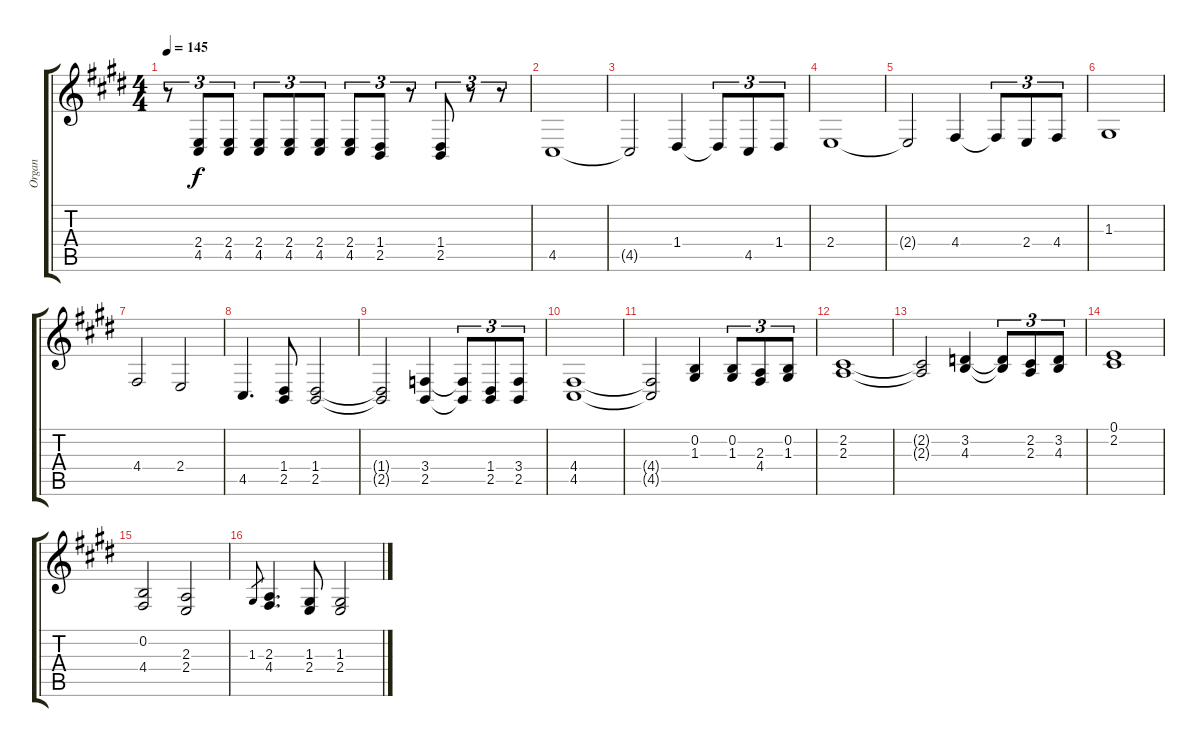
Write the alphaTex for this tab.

\track ("Organ" "Organ") {solo instrument reedorgan}
\staff {score tabs}
\tuning (E4 B3 G3 D3 A2 E2) {hide}
\ts (4 4)
\tempo 145
\clef g2
\ks e
r.8{tu (3 2) dy f} (2.4 4.5).8{tu (3 2)} (2.4 4.5).8{tu (3 2)} (2.4 4.5).8{tu (3 2)} (2.4 4.5).8{tu (3 2)} (2.4 4.5).8{tu (3 2)} (2.4 4.5).8{tu (3 2)} (1.4 2.5).8{tu (3 2)} r.8{tu (3 2)} (1.4 2.5).8{tu (3 2)} r.8{tu (3 2)} r.8{tu (3 2)} |
4.5.1 |
4.5{t}.2 1.4.4 1.4{t}.8{tu (3 2)} 4.5.8{tu (3 2)} 1.4.8{tu (3 2)} |
2.4.1 |
2.4{t}.2 4.4.4 4.4{t}.8{tu (3 2)} 2.4.8{tu (3 2)} 4.4.8{tu (3 2)} |
1.3.1 |
4.4.2 2.4.2 |
4.5.4{d} (1.4 2.5).8 (1.4 2.5).2 |
(1.4{t} 2.5{t}).2 (3.4 2.5).4 (3.4{t} 2.5{t}).8{tu (3 2)} (1.4 2.5).8{tu (3 2)} (3.4 2.5).8{tu (3 2)} |
(4.4 4.5).1 |
(4.4{t} 4.5{t}).2 (0.2 1.3).4 (0.2 1.3).8{tu (3 2)} (2.3 4.4).8{tu (3 2)} (0.2 1.3).8{tu (3 2)} |
(2.2 2.3).1 |
(2.2{t} 2.3{t}).2 (3.2 4.3).4 (3.2{t} 4.3{t}).8{tu (3 2)} (2.2 2.3).8{tu (3 2)} (3.2 4.3).8{tu (3 2)} |
(0.1 2.2).1 |
(0.2 4.4).2 (2.3 2.4).2 |
1.3.8{gr} (2.3 4.4).4{d} (1.3 2.4).8 (1.3 2.4).2
